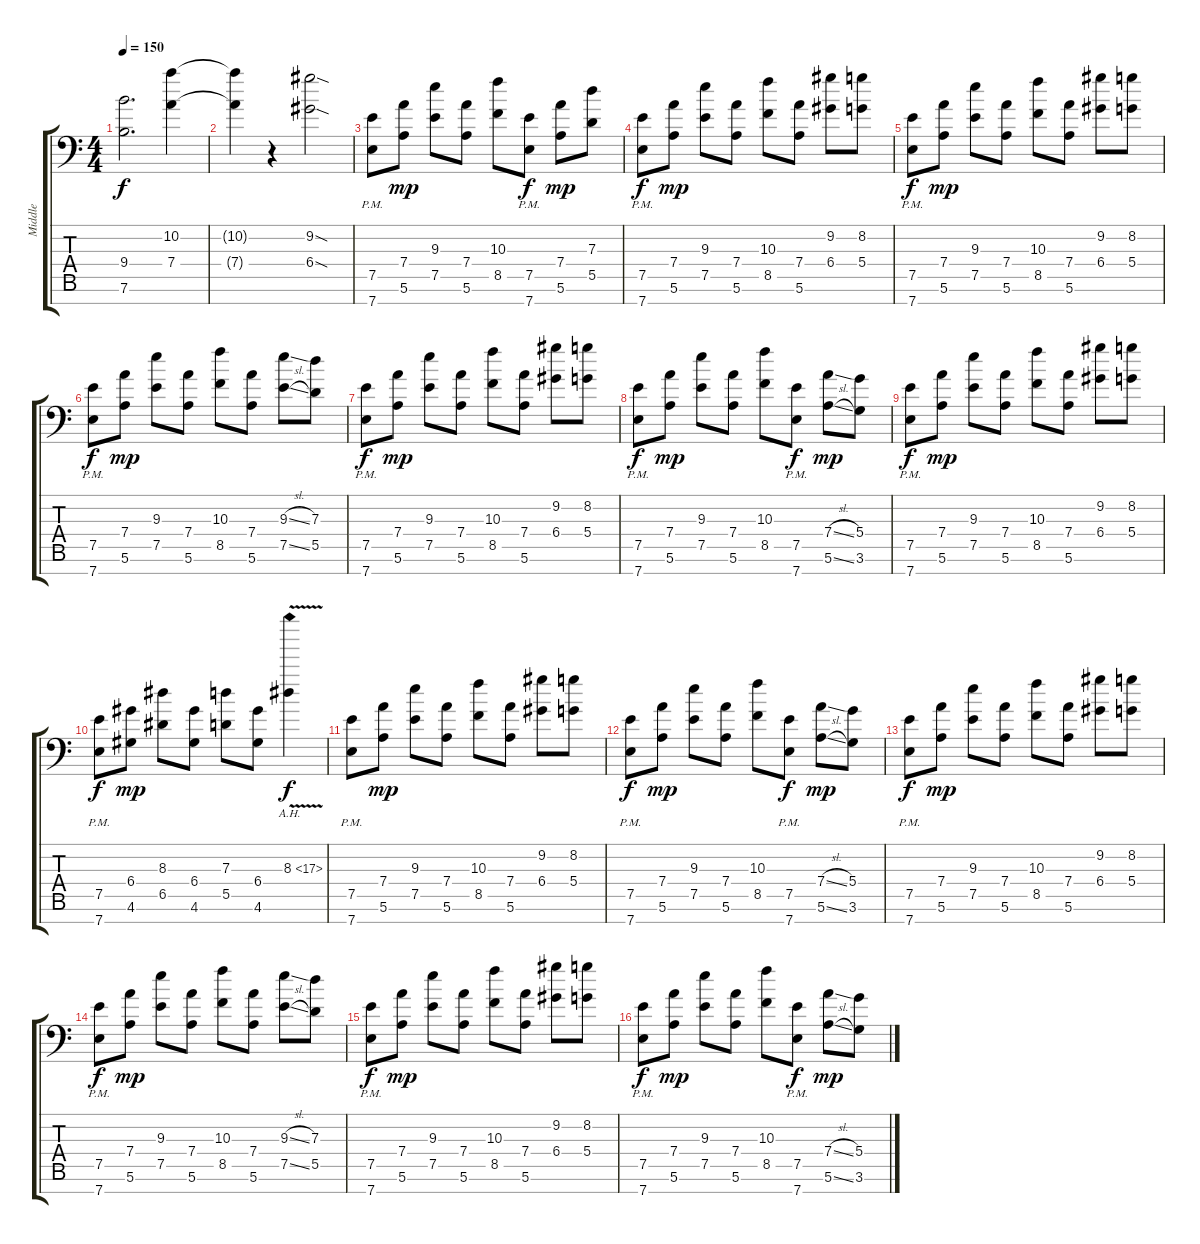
\track ("Middle" "Middle") {instrument distortionguitar}
\staff {score tabs}
\tuning (E4 B3 G3 D3 A2 E2 A1) {hide}
\ts (4 4)
\tempo 150
\clef f4
\ks c
(9.4{t} 7.6{t}).2{d dy f} (10.2 7.4).4 |
(10.2{t} 7.4{t}).4 r.4 (9.2{sod} 6.4{sod}).2 |
(7.5{pm} 7.7{pm}).8 (7.4 5.6).8{dy mp} (9.3 7.5).8 (7.4 5.6).8 (10.3 8.5).8 (7.5{pm} 7.7{pm}).8{dy f} (7.4 5.6).8{dy mp} (7.3 5.5).8 |
(7.5{pm} 7.7{pm}).8{dy f} (7.4 5.6).8{dy mp} (9.3 7.5).8 (7.4 5.6).8 (10.3 8.5).8 (7.4 5.6).8 (9.2 6.4).8 (8.2 5.4).8 |
(7.5{pm} 7.7{pm}).8{dy f} (7.4 5.6).8{dy mp} (9.3 7.5).8 (7.4 5.6).8 (10.3 8.5).8 (7.4 5.6).8 (9.2 6.4).8 (8.2 5.4).8 |
(7.5{pm} 7.7{pm}).8{dy f} (7.4 5.6).8{dy mp} (9.3 7.5).8 (7.4 5.6).8 (10.3 8.5).8 (7.4 5.6).8 (9.3{sl} 7.5{sl}).8 (7.3 5.5).8 |
(7.5{pm} 7.7{pm}).8{dy f} (7.4 5.6).8{dy mp} (9.3 7.5).8 (7.4 5.6).8 (10.3 8.5).8 (7.4 5.6).8 (9.2 6.4).8 (8.2 5.4).8 |
(7.5{pm} 7.7{pm}).8{dy f} (7.4 5.6).8{dy mp} (9.3 7.5).8 (7.4 5.6).8 (10.3 8.5).8 (7.5{pm} 7.7{pm}).8{dy f} (7.4{sl} 5.6{sl}).8{dy mp} (5.4 3.6).8 |
(7.5{pm} 7.7{pm}).8{dy f} (7.4 5.6).8{dy mp} (9.3 7.5).8 (7.4 5.6).8 (10.3 8.5).8 (7.4 5.6).8 (9.2 6.4).8 (8.2 5.4).8 |
(7.5{pm} 7.7{pm}).8{dy f} (6.4 4.6).8{dy mp} (8.3 6.5).8 (6.4 4.6).8 (7.3 5.5).8 (6.4 4.6).8 8.3{ah 9 v}.4{dy f} |
(7.5{pm} 7.7{pm}).8 (7.4 5.6).8{dy mp} (9.3 7.5).8 (7.4 5.6).8 (10.3 8.5).8 (7.4 5.6).8 (9.2 6.4).8 (8.2 5.4).8 |
(7.5{pm} 7.7{pm}).8{dy f} (7.4 5.6).8{dy mp} (9.3 7.5).8 (7.4 5.6).8 (10.3 8.5).8 (7.5{pm} 7.7{pm}).8{dy f} (7.4{sl} 5.6{sl}).8{dy mp} (5.4 3.6).8 |
(7.5{pm} 7.7{pm}).8{dy f} (7.4 5.6).8{dy mp} (9.3 7.5).8 (7.4 5.6).8 (10.3 8.5).8 (7.4 5.6).8 (9.2 6.4).8 (8.2 5.4).8 |
(7.5{pm} 7.7{pm}).8{dy f} (7.4 5.6).8{dy mp} (9.3 7.5).8 (7.4 5.6).8 (10.3 8.5).8 (7.4 5.6).8 (9.3{sl} 7.5{sl}).8 (7.3 5.5).8 |
(7.5{pm} 7.7{pm}).8{dy f} (7.4 5.6).8{dy mp} (9.3 7.5).8 (7.4 5.6).8 (10.3 8.5).8 (7.4 5.6).8 (9.2 6.4).8 (8.2 5.4).8 |
(7.5{pm} 7.7{pm}).8{dy f} (7.4 5.6).8{dy mp} (9.3 7.5).8 (7.4 5.6).8 (10.3 8.5).8 (7.5{pm} 7.7{pm}).8{dy f} (7.4{sl} 5.6{sl}).8{dy mp} (5.4 3.6).8
